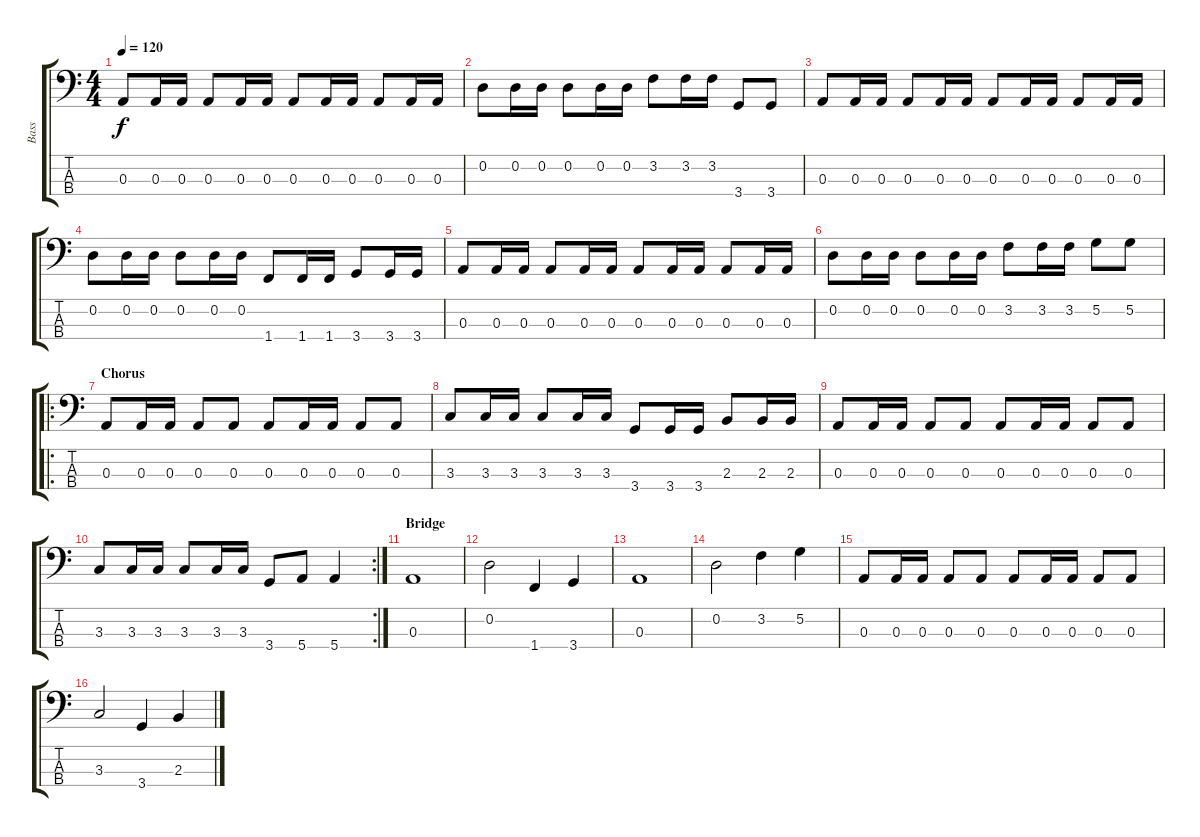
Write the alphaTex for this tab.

\track ("Bass" "Bass") {instrument electricbassfinger}
\staff {score tabs}
\tuning (G2 D2 A1 E1) {hide}
\ts (4 4)
\tempo 120
\clef f4
\ks c
0.3.8{dy f} 0.3.16 0.3.16 0.3.8 0.3.16 0.3.16 0.3.8 0.3.16 0.3.16 0.3.8 0.3.16 0.3.16 |
0.2.8 0.2.16 0.2.16 0.2.8 0.2.16 0.2.16 3.2.8 3.2.16 3.2.16 3.4.8 3.4.8 |
0.3.8 0.3.16 0.3.16 0.3.8 0.3.16 0.3.16 0.3.8 0.3.16 0.3.16 0.3.8 0.3.16 0.3.16 |
0.2.8 0.2.16 0.2.16 0.2.8 0.2.16 0.2.16 1.4.8 1.4.16 1.4.16 3.4.8 3.4.16 3.4.16 |
0.3.8 0.3.16 0.3.16 0.3.8 0.3.16 0.3.16 0.3.8 0.3.16 0.3.16 0.3.8 0.3.16 0.3.16 |
0.2.8 0.2.16 0.2.16 0.2.8 0.2.16 0.2.16 3.2.8 3.2.16 3.2.16 5.2.8 5.2.8 |
\ro
\section ("" "Chorus")
0.3.8 0.3.16 0.3.16 0.3.8 0.3.8 0.3.8 0.3.16 0.3.16 0.3.8 0.3.8 |
3.3.8 3.3.16 3.3.16 3.3.8 3.3.16 3.3.16 3.4.8 3.4.16 3.4.16 2.3.8 2.3.16 2.3.16 |
0.3.8 0.3.16 0.3.16 0.3.8 0.3.8 0.3.8 0.3.16 0.3.16 0.3.8 0.3.8 |
\rc 2
3.3.8 3.3.16 3.3.16 3.3.8 3.3.16 3.3.16 3.4.8 5.4.8 5.4.4 |
\section ("" "Bridge")
0.3.1 |
0.2.2 1.4.4 3.4.4 |
0.3.1 |
0.2.2 3.2.4 5.2.4 |
0.3.8 0.3.16 0.3.16 0.3.8 0.3.8 0.3.8 0.3.16 0.3.16 0.3.8 0.3.8 |
3.3.2 3.4.4 2.3.4
